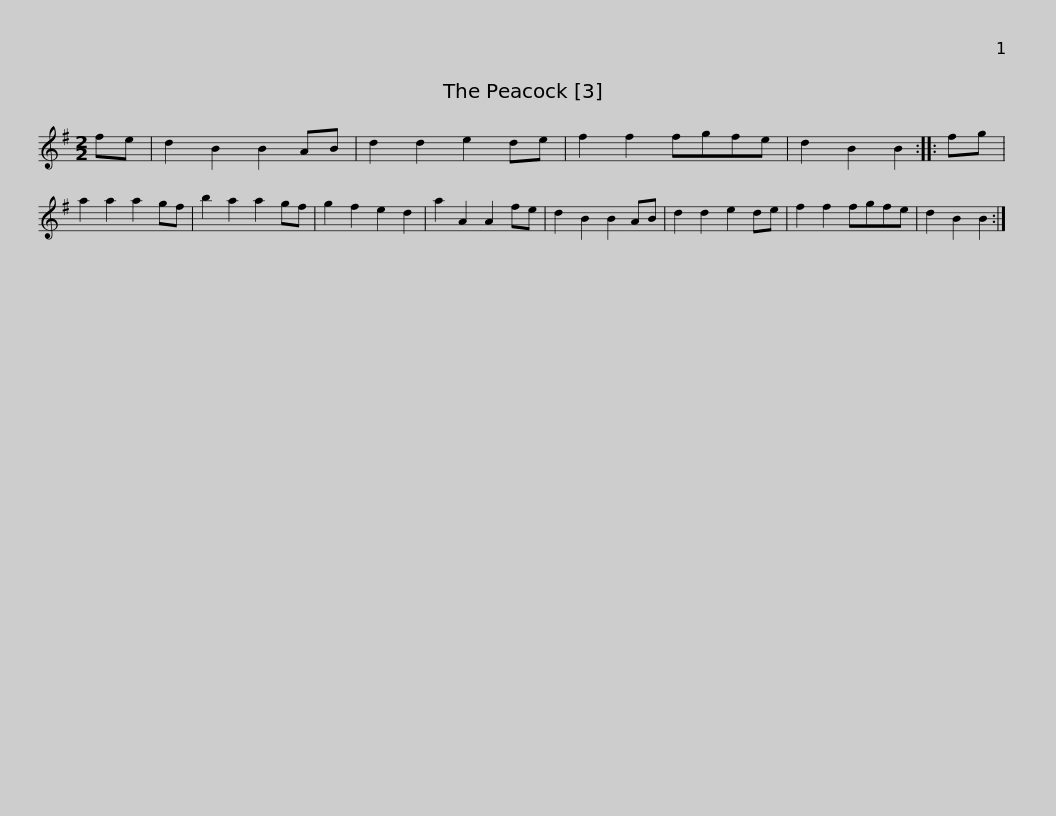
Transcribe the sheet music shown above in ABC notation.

X:1
L:1/8
M:2/2
I:linebreak $
K:G
V:1 treble
V:1
 fe | d2 B2 B2 AB | d2 d2 e2 de | f2 f2 fgfe | d2 B2 B2 :: %5
 fg | a2 a2 a2 gf | b2 a2 a2 gf | g2 f2 e2 d2 |$ a2 A2 A2 fe | %10
 d2 B2 B2 AB | d2 d2 e2 de | f2 f2 fgfe | d2 B2 B2 :| %14
